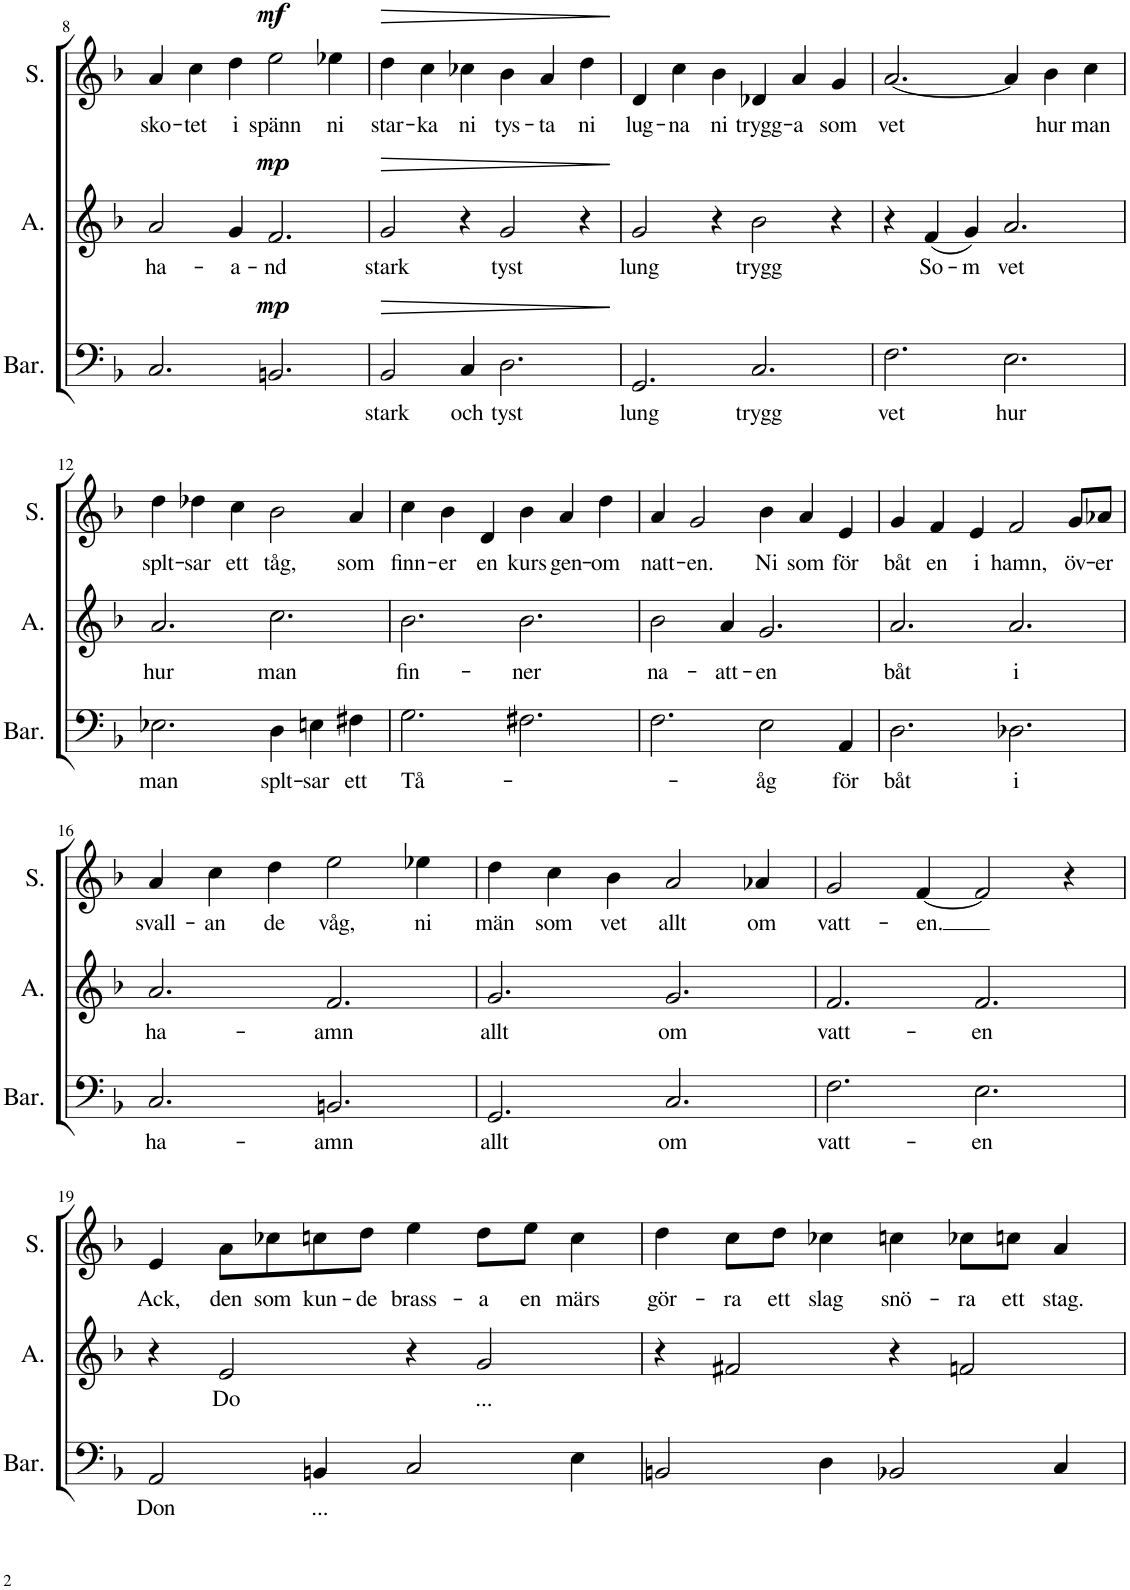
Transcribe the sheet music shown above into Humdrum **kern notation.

**kern	**text	**dynam	**kern	**text	**dynam	**kern	**text	**dynam
*part3	*part3	*part3	*part2	*part2	*part2	*part1	*part1	*part1
*staff3	*staff3	*staff3	*staff2	*staff2	*staff2	*staff1	*staff1	*staff1
*I"Baritone	*	*	*I"Alto	*	*	*I"Soprano	*	*
*I'Bar.	*	*	*I'A.	*	*	*I'S.	*	*
!!LO:PB:g=z
*clefF4	*	*	*clefG2	*	*	*clefG2	*	*
*k[b-]	*	*	*k[b-]	*	*	*k[b-]	*	*
*M6/4	*	*	*M6/4	*	*	*M6/4	*	*
=8	=8	=8	=8	=8	=8	=8	=8	=8
!	!	!	!	!LO:LY:b	!	!	!LO:LY:b	!
2.C/	.	.	2a/	ha-	.	4a/	sko-	.
!	!	!	!	!	!	!	!LO:LY:b	!
.	.	.	.	.	.	4cc\	-tet	.
!	!	!	!	!LO:LY:b	!	!	!LO:LY:b	!
.	.	.	4g/	-a-	.	4dd\	i	.
!	!	!LO:DY:a	!	!LO:LY:b	!LO:DY:a	!	!LO:LY:b	!LO:DY:a
2.BBn/	.	mp	2.f/	-nd	mp	2ee\	spänn	mf
!	!	!	!	!	!	!	!LO:LY:b	!
.	.	.	.	.	.	4ee-X\	ni	.
=9	=9	=9	=9	=9	=9	=9	=9	=9
!	!LO:LY:b	!LO:HP:b	!	!LO:LY:b	!LO:HP:b	!	!LO:LY:b	!LO:HP:b
2BB-/	stark	>	2g/	stark	>	4dd\	star-	>
!	!	!	!	!	!	!	!LO:LY:b	!
.	.	.	.	.	.	4cc\	-ka	.
!	!LO:LY:b	!	!	!	!	!	!LO:LY:b	!
4C/	och	.	4r	.	.	4cc-X\	ni	.
!	!LO:LY:b	!	!	!LO:LY:b	!	!	!LO:LY:b	!
2.D\	tyst	.	2g/	tyst	.	4b-\	tys-	.
!	!	!	!	!	!	!	!LO:LY:b	!
.	.	.	.	.	.	4a/	-ta	.
!	!	!	!	!	!	!	!LO:LY:b	!
.	.	.	4r	.	.	4dd\	ni	.
.	.	]	.	.	]	.	.	]
=10	=10	=10	=10	=10	=10	=10	=10	=10
!	!LO:LY:b	!	!	!LO:LY:b	!	!	!LO:LY:b	!
2.GG/	lung	.	2g/	lung	.	4d/	lug-	.
!	!	!	!	!	!	!	!LO:LY:b	!
.	.	.	.	.	.	4cc\	-na	.
!	!	!	!	!	!	!	!LO:LY:b	!
.	.	.	4r	.	.	4b-\	ni	.
!	!LO:LY:b	!	!	!LO:LY:b	!	!	!LO:LY:b	!
2.C/	trygg	.	2b-\	trygg	.	4d-X/	trygg-	.
!	!	!	!	!	!	!	!LO:LY:b	!
.	.	.	.	.	.	4a/	-a	.
!	!	!	!	!	!	!	!LO:LY:b	!
.	.	.	4r	.	.	4g/	som	.
=11	=11	=11	=11	=11	=11	=11	=11	=11
!	!LO:LY:b	!	!	!	!	!	!LO:LY:b	!
2.F\	vet	.	4r	.	.	[2.a/	vet	.
!	!	!	!	!LO:LY:b	!	!	!	!
.	.	.	(4f/	So-	.	.	.	.
!	!	!	!	!LO:LY:b	!	!	!	!
.	.	.	4g/)	-m	.	.	.	.
!	!LO:LY:b	!	!	!LO:LY:b	!	!	!	!
2.E\	hur	.	2.a/	vet	.	4a/]	.	.
!	!	!	!	!	!	!	!LO:LY:b	!
.	.	.	.	.	.	4b-\	hur	.
!	!	!	!	!	!	!	!LO:LY:b	!
.	.	.	.	.	.	4cc\	man	.
!!LO:LB:g=z
=12	=12	=12	=12	=12	=12	=12	=12	=12
!	!LO:LY:b	!	!	!LO:LY:b	!	!	!LO:LY:b	!
2.E-X\	man	.	2.a/	hur	.	4dd\	splt-	.
!	!	!	!	!	!	!	!LO:LY:b	!
.	.	.	.	.	.	4dd-X\	-sar	.
!	!	!	!	!	!	!	!LO:LY:b	!
.	.	.	.	.	.	4cc\	ett	.
!	!LO:LY:b	!	!	!LO:LY:b	!	!	!LO:LY:b	!
4D\	splt-	.	2.cc\	man	.	2b-\	tåg,	.
!	!LO:LY:b	!	!	!	!	!	!	!
4En\	-sar	.	.	.	.	.	.	.
!	!LO:LY:b	!	!	!	!	!	!LO:LY:b	!
4F#X\	ett	.	.	.	.	4a/	som	.
=13	=13	=13	=13	=13	=13	=13	=13	=13
!	!LO:LY:b	!	!	!LO:LY:b	!	!	!LO:LY:b	!
2.G\	Tå-	.	2.b-\	fin-	.	4cc\	finn-	.
!	!	!	!	!	!	!	!LO:LY:b	!
.	.	.	.	.	.	4b-\	-er	.
!	!	!	!	!	!	!	!LO:LY:b	!
.	.	.	.	.	.	4d/	en	.
!	!	!	!	!LO:LY:b	!	!	!LO:LY:b	!
2.F#X\	.	.	2.b-\	-ner	.	4b-\	kurs	.
!	!	!	!	!	!	!	!LO:LY:b	!
.	.	.	.	.	.	4a/	gen-	.
!	!	!	!	!	!	!	!LO:LY:b	!
.	.	.	.	.	.	4dd\	-om	.
=14	=14	=14	=14	=14	=14	=14	=14	=14
!	!	!	!	!LO:LY:b	!	!	!LO:LY:b	!
2.F\	.	.	2b-\	na-	.	4a/	natt-	.
!	!	!	!	!	!	!	!LO:LY:b	!
.	.	.	.	.	.	2g/	-en.	.
!	!	!	!	!LO:LY:b	!	!	!	!
.	.	.	4a/	-att-	.	.	.	.
!	!LO:LY:b	!	!	!LO:LY:b	!	!	!LO:LY:b	!
2E\	-åg	.	2.g/	-en	.	4b-\	Ni	.
!	!	!	!	!	!	!	!LO:LY:b	!
.	.	.	.	.	.	4a/	som	.
!	!LO:LY:b	!	!	!	!	!	!LO:LY:b	!
4AA/	för	.	.	.	.	4e/	för	.
=15	=15	=15	=15	=15	=15	=15	=15	=15
!	!LO:LY:b	!	!	!LO:LY:b	!	!	!LO:LY:b	!
2.D\	båt	.	2.a/	båt	.	4g/	båt	.
!	!	!	!	!	!	!	!LO:LY:b	!
.	.	.	.	.	.	4f/	en	.
!	!	!	!	!	!	!	!LO:LY:b	!
.	.	.	.	.	.	4e/	i	.
!	!LO:LY:b	!	!	!LO:LY:b	!	!	!LO:LY:b	!
2.D-X\	i	.	2.a/	i	.	2f/	hamn,	.
!	!	!	!	!	!	!	!LO:LY:b	!
.	.	.	.	.	.	8g/L	öv-	.
!	!	!	!	!	!	!	!LO:LY:b	!
.	.	.	.	.	.	8a-X/J	-er	.
!!LO:LB:g=z
=16	=16	=16	=16	=16	=16	=16	=16	=16
!	!LO:LY:b	!	!	!LO:LY:b	!	!	!LO:LY:b	!
2.C/	ha-	.	2.a/	ha-	.	4a/	svall-	.
!	!	!	!	!	!	!	!LO:LY:b	!
.	.	.	.	.	.	4cc\	-an	.
!	!	!	!	!	!	!	!LO:LY:b	!
.	.	.	.	.	.	4dd\	de	.
!	!LO:LY:b	!	!	!LO:LY:b	!	!	!LO:LY:b	!
2.BBn/	-amn	.	2.f/	-amn	.	2ee\	våg,	.
!	!	!	!	!	!	!	!LO:LY:b	!
.	.	.	.	.	.	4ee-X\	ni	.
=17	=17	=17	=17	=17	=17	=17	=17	=17
!	!LO:LY:b	!	!	!LO:LY:b	!	!	!LO:LY:b	!
2.GG/	allt	.	2.g/	allt	.	4dd\	män	.
!	!	!	!	!	!	!	!LO:LY:b	!
.	.	.	.	.	.	4cc\	som	.
!	!	!	!	!	!	!	!LO:LY:b	!
.	.	.	.	.	.	4b-\	vet	.
!	!LO:LY:b	!	!	!LO:LY:b	!	!	!LO:LY:b	!
2.C/	om	.	2.g/	om	.	2a/	allt	.
!	!	!	!	!	!	!	!LO:LY:b	!
.	.	.	.	.	.	4a-X/	om	.
=18	=18	=18	=18	=18	=18	=18	=18	=18
!	!LO:LY:b	!	!	!LO:LY:b	!	!	!LO:LY:b	!
2.F\	vatt-	.	2.f/	vatt-	.	2g/	vatt-	.
!	!	!	!	!	!	!	!LO:LY:b	!
.	.	.	.	.	.	[4f/	-en.	.
!	!LO:LY:b	!	!	!LO:LY:b	!	!	!	!
2.E\	-en	.	2.f/	-en	.	2f/]	.	.
.	.	.	.	.	.	4r	.	.
!!LO:LB:g=z
=19	=19	=19	=19	=19	=19	=19	=19	=19
!	!LO:LY:b	!	!	!	!	!	!LO:LY:b	!
2AA/	Don	.	4r	.	.	4e/	Ack,	.
!	!	!	!	!LO:LY:b	!	!	!LO:LY:b	!
.	.	.	2e/	Do	.	8a\L	den	.
!	!	!	!	!	!	!	!LO:LY:b	!
.	.	.	.	.	.	8cc-X\	som	.
!	!LO:LY:b	!	!	!	!	!	!LO:LY:b	!
4BBn/	...	.	.	.	.	8ccn\	kun-	.
!	!	!	!	!	!	!	!LO:LY:b	!
.	.	.	.	.	.	8dd\J	-de	.
!	!	!	!	!	!	!	!LO:LY:b	!
2C/	.	.	4r	.	.	4ee\	brass-	.
!	!	!	!	!LO:LY:b	!	!	!LO:LY:b	!
.	.	.	2g/	...	.	8dd\L	-a	.
!	!	!	!	!	!	!	!LO:LY:b	!
.	.	.	.	.	.	8ee\J	en	.
!	!	!	!	!	!	!	!LO:LY:b	!
4E\	.	.	.	.	.	4cc\	märs	.
=20	=20	=20	=20	=20	=20	=20	=20	=20
!	!	!	!	!	!	!	!LO:LY:b	!
2BBn/	.	.	4r	.	.	4dd\	gör-	.
!	!	!	!	!	!	!	!LO:LY:b	!
.	.	.	2f#X/	.	.	8cc\L	-ra	.
!	!	!	!	!	!	!	!LO:LY:b	!
.	.	.	.	.	.	8dd\J	ett	.
!	!	!	!	!	!	!	!LO:LY:b	!
4D\	.	.	.	.	.	4cc-X\	slag	.
!	!	!	!	!	!	!	!LO:LY:b	!
2BB-X/	.	.	4r	.	.	4ccn\	snö-	.
!	!	!	!	!	!	!	!LO:LY:b	!
.	.	.	2fn/	.	.	8cc-X\L	-ra	.
!	!	!	!	!	!	!	!LO:LY:b	!
.	.	.	.	.	.	8ccn\J	ett	.
!	!	!	!	!	!	!	!LO:LY:b	!
4C/	.	.	.	.	.	4a/	stag.	.
=	=	=	=	=	=	=	=	=
*-	*-	*-	*-	*-	*-	*-	*-	*-
